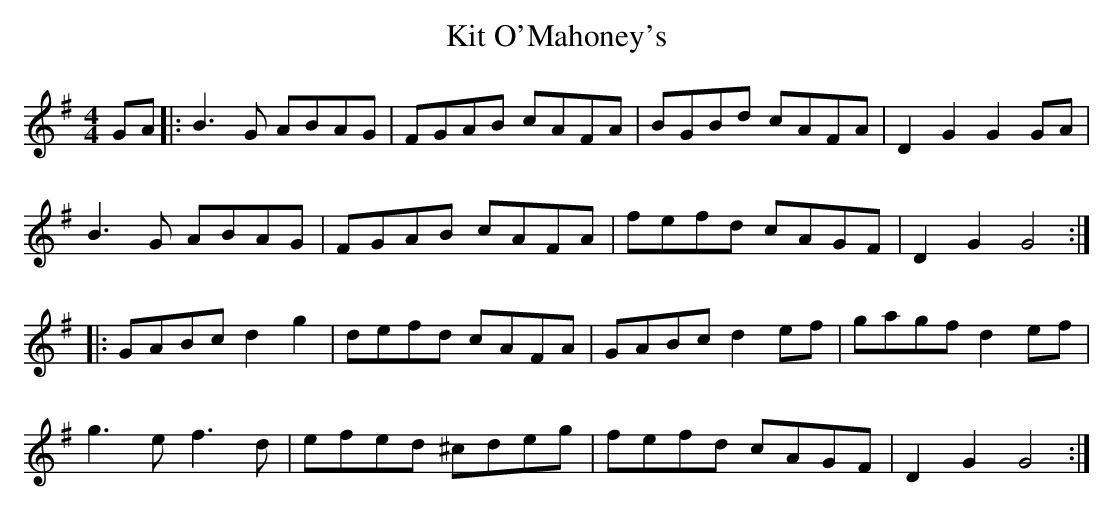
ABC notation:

X:1
T: Kit O'Mahoney's
M: 4/4
L: 1/8
K: Gmaj
GA|:B3 G ABAG|FGAB cAFA|BGBd cAFA|D2 G2 G2 GA|
B3 G ABAG|FGAB cAFA |fefd cAGF|D2 G2 G4:|
|:GABc d2 g2|defd cAFA|GABc d2ef|gagf d2 ef|
g3e f3d|efed ^cdeg|fefd cAGF|D2 G2 G4:|
